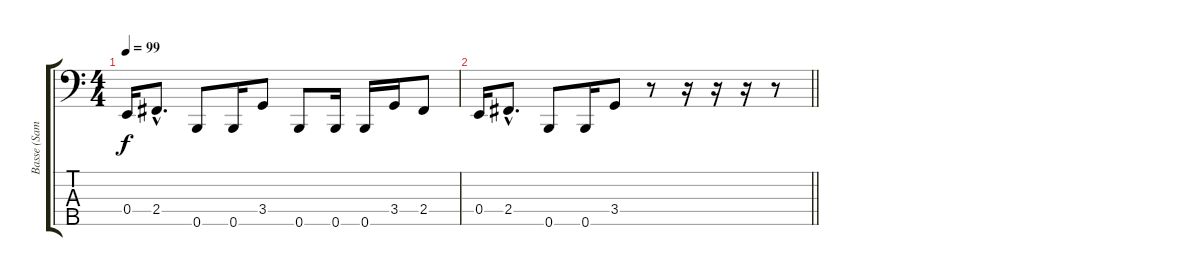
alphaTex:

\track ("Basse (Sam)" "Basse (Sam") {instrument electricbassfinger}
\staff {score tabs}
\tuning (G2 D2 A1 E1 B0) {hide}
\ts (4 4)
\tempo 99
\clef f4
\ks c
0.4.16{dy f} 2.4{hac}.8{d} 0.5.8 0.5.16 3.4.8 0.5.8 0.5.16 0.5.16 3.4.16 2.4.8 |
\barLineRight lightlight
0.4.16 2.4{hac}.8{d} 0.5.8 0.5.16 3.4.8 r.8 r.16 r.16 r.16 r.8
